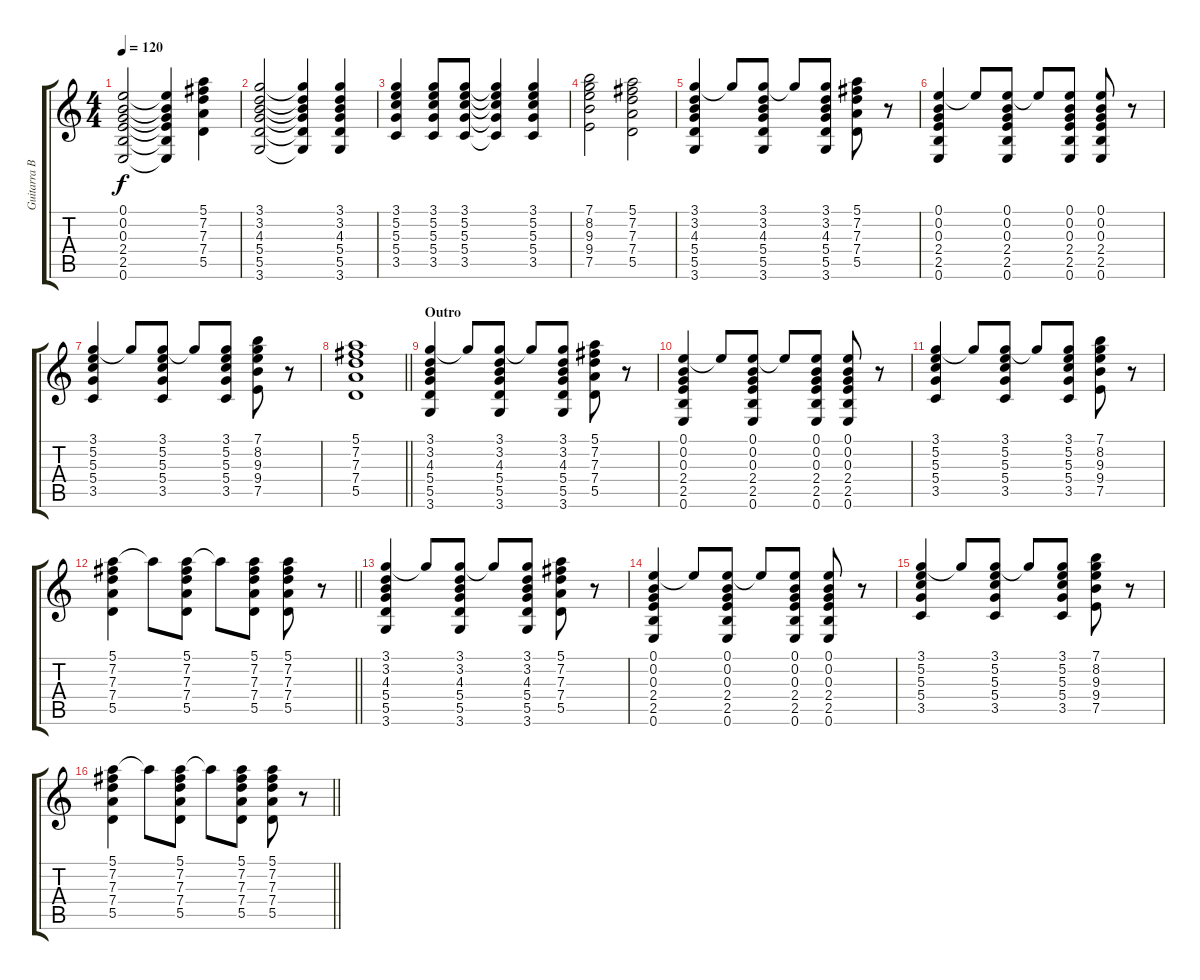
\track ("Guitarra Base" "Guitarra B") {instrument acousticguitarsteel}
\staff {score tabs}
\tuning (E4 B3 G3 D3 A2 E2) {hide}
\ts (4 4)
\tempo 120
\clef g2
\ks c
(0.1 0.2 0.3 2.4 2.5 0.6).2{dy f} (0.1{t} 0.2{t} 0.3{t} 2.4{t} 2.5{t} 0.6{t}).4 (5.1 7.2 7.3 7.4 5.5).4 |
(3.1 3.2 4.3 5.4 5.5 3.6).2 (3.1{t} 3.2{t} 4.3{t} 5.4{t} 5.5{t} 3.6{t}).4 (3.1 3.2 4.3 5.4 5.5 3.6).4 |
(3.1 5.2 5.3 5.4 3.5).4 (3.1 5.2 5.3 5.4 3.5).8 (3.1 5.2 5.3 5.4 3.5).8 (3.1{t} 5.2{t} 5.3{t} 5.4{t} 3.5{t}).4 (3.1 5.2 5.3 5.4 3.5).4 |
(7.1 8.2 9.3 9.4 7.5).2 (5.1 7.2 7.3 7.4 5.5).2 |
(3.1 3.2 4.3 5.4 5.5 3.6).4 3.1{t}.8 (3.1 3.2 4.3 5.4 5.5 3.6).8 3.1{t}.8 (3.1 3.2 4.3 5.4 5.5 3.6).8 (5.1 7.2 7.3 7.4 5.5).8 r.8 |
(0.1 0.2 0.3 2.4 2.5 0.6).4 0.1{t}.8 (0.1 0.2 0.3 2.4 2.5 0.6).8 0.1{t}.8 (0.1 0.2 0.3 2.4 2.5 0.6).8 (0.1 0.2 0.3 2.4 2.5 0.6).8 r.8 |
(3.1 5.2 5.3 5.4 3.5).4 3.1{t}.8 (3.1 5.2 5.3 5.4 3.5).8 3.1{t}.8 (3.1 5.2 5.3 5.4 3.5).8 (7.1 8.2 9.3 9.4 7.5).8 r.8 |
\barLineRight lightlight
(5.1 7.2 7.3 7.4 5.5).1 |
\section ("" "Outro")
(3.1 3.2 4.3 5.4 5.5 3.6).4 3.1{t}.8 (3.1 3.2 4.3 5.4 5.5 3.6).8 3.1{t}.8 (3.1 3.2 4.3 5.4 5.5 3.6).8 (5.1 7.2 7.3 7.4 5.5).8 r.8 |
(0.1 0.2 0.3 2.4 2.5 0.6).4 0.1{t}.8 (0.1 0.2 0.3 2.4 2.5 0.6).8 0.1{t}.8 (0.1 0.2 0.3 2.4 2.5 0.6).8 (0.1 0.2 0.3 2.4 2.5 0.6).8 r.8 |
(3.1 5.2 5.3 5.4 3.5).4 3.1{t}.8 (3.1 5.2 5.3 5.4 3.5).8 3.1{t}.8 (3.1 5.2 5.3 5.4 3.5).8 (7.1 8.2 9.3 9.4 7.5).8 r.8 |
\barLineRight lightlight
(5.1 7.2 7.3 7.4 5.5).4 5.1{t}.8 (5.1 7.2 7.3 7.4 5.5).8 5.1{t}.8 (5.1 7.2 7.3 7.4 5.5).8 (5.1 7.2 7.3 7.4 5.5).8 r.8 |
(3.1 3.2 4.3 5.4 5.5 3.6).4 3.1{t}.8 (3.1 3.2 4.3 5.4 5.5 3.6).8 3.1{t}.8 (3.1 3.2 4.3 5.4 5.5 3.6).8 (5.1 7.2 7.3 7.4 5.5).8 r.8 |
(0.1 0.2 0.3 2.4 2.5 0.6).4 0.1{t}.8 (0.1 0.2 0.3 2.4 2.5 0.6).8 0.1{t}.8 (0.1 0.2 0.3 2.4 2.5 0.6).8 (0.1 0.2 0.3 2.4 2.5 0.6).8 r.8 |
(3.1 5.2 5.3 5.4 3.5).4 3.1{t}.8 (3.1 5.2 5.3 5.4 3.5).8 3.1{t}.8 (3.1 5.2 5.3 5.4 3.5).8 (7.1 8.2 9.3 9.4 7.5).8 r.8 |
\barLineRight lightlight
(5.1 7.2 7.3 7.4 5.5).4 5.1{t}.8 (5.1 7.2 7.3 7.4 5.5).8 5.1{t}.8 (5.1 7.2 7.3 7.4 5.5).8 (5.1 7.2 7.3 7.4 5.5).8 r.8
